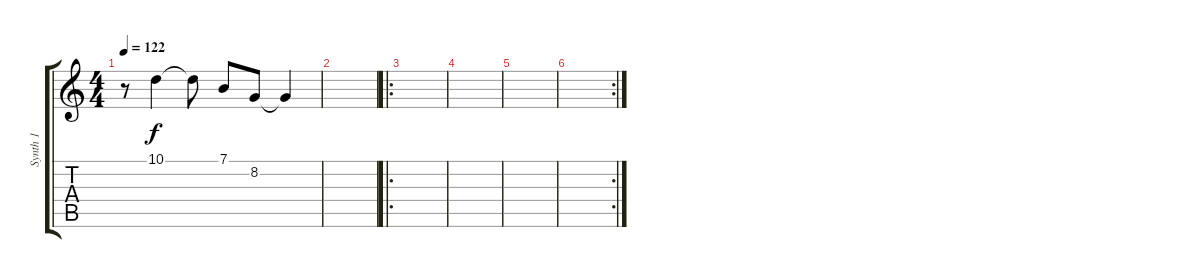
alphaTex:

\track ("Synth 1" "Synth 1") {instrument choiraahs}
\staff {score tabs}
\tuning (E4 B3 G3 D3 A2 E2) {hide}
\ts (4 4)
\tempo 122
\clef g2
\ks c
r.8{dy f} 10.1.4 10.1{t}.8 7.1.8 8.2.8 8.2{t}.4 |
|
\ro
|
|
|
\rc 2
